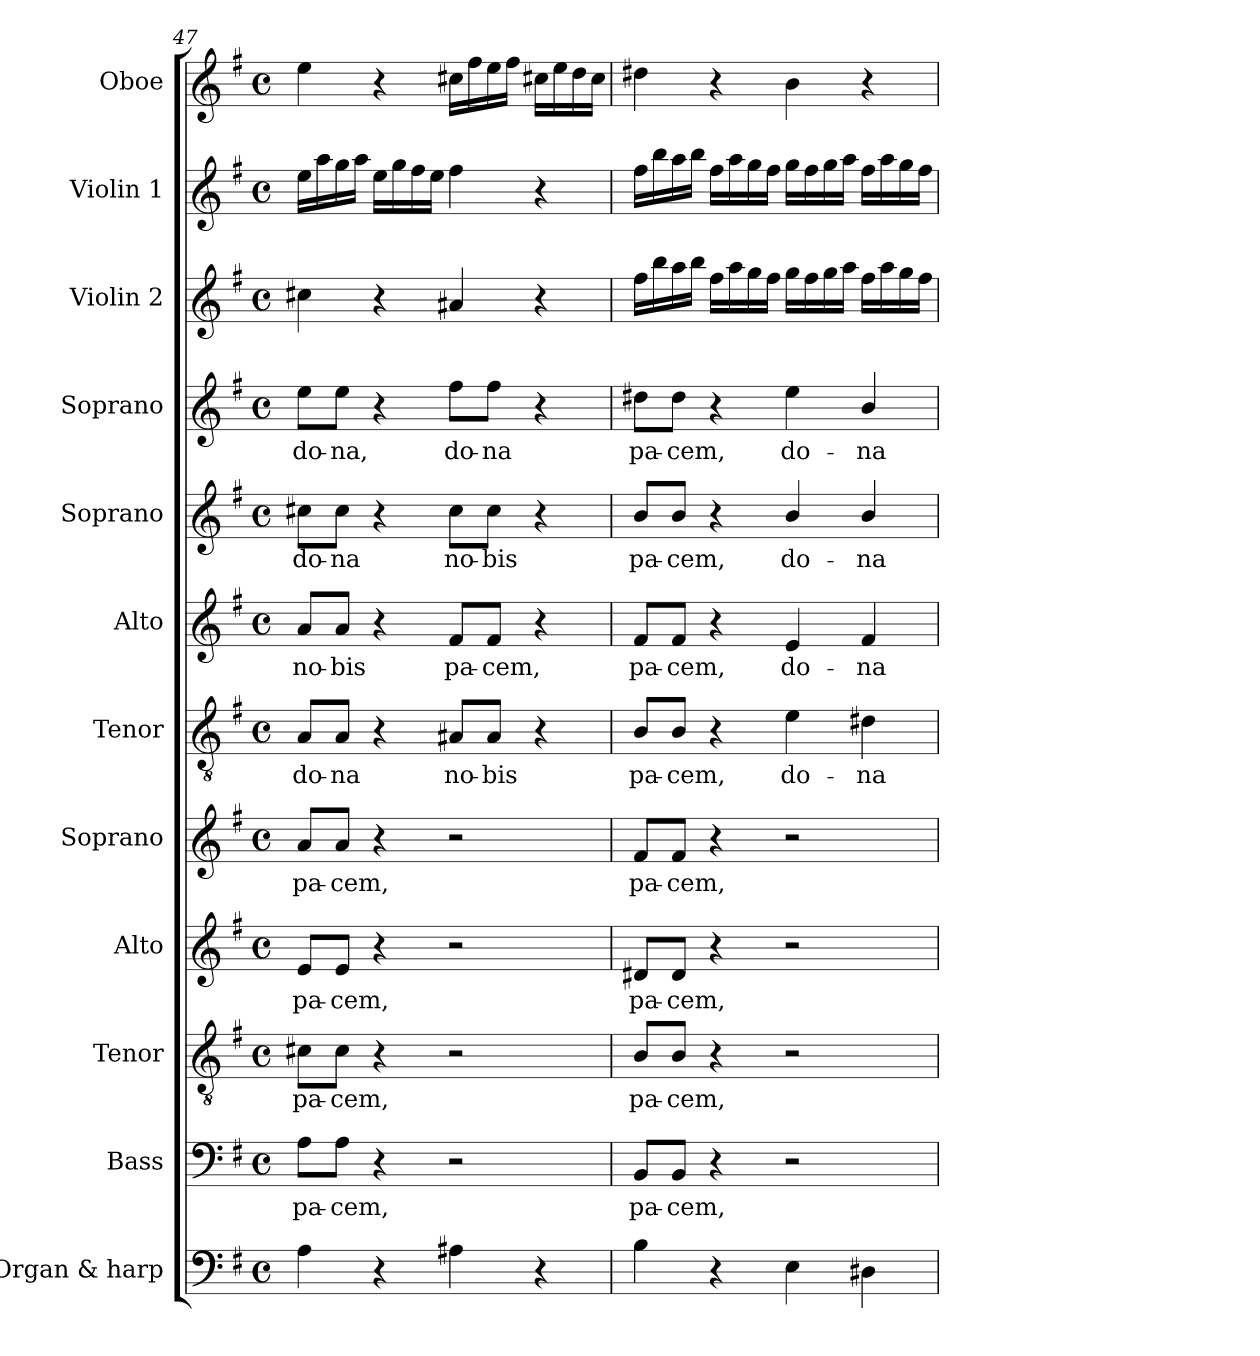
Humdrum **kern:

**kern	**kern	**text	**kern	**text	**kern	**text	**kern	**text	**kern	**text	**kern	**text	**kern	**text	**kern	**text	**kern	**kern	**kern
*part12	*part11	*part11	*part10	*part10	*part9	*part9	*part8	*part8	*part7	*part7	*part6	*part6	*part5	*part5	*part4	*part4	*part3	*part2	*part1
*staff12	*staff11	*staff11	*staff10	*staff10	*staff9	*staff9	*staff8	*staff8	*staff7	*staff7	*staff6	*staff6	*staff5	*staff5	*staff4	*staff4	*staff3	*staff2	*staff1
*I"Organ & harp	*I"Bass	*	*I"Tenor	*	*I"Alto	*	*I"Soprano	*	*I"Tenor	*	*I"Alto	*	*I"Soprano	*	*I"Soprano	*	*I"Violin 2	*I"Violin 1	*I"Oboe
*I'Org. & H.	*I'B.	*	*I'T.	*	*I'A.	*	*I'S.	*	*I'T.	*	*I'A.	*	*I'S.	*	*I'S.	*	*I'Vln. 2	*I'Vln. 1	*I'Ob.
!!LO:PB:g=z
*clefF4	*clefF4	*	*clefGv2	*	*clefG2	*	*clefG2	*	*clefGv2	*	*clefG2	*	*clefG2	*	*clefG2	*	*clefG2	*clefG2	*clefG2
*	*	*	*ITrd7c12	*	*	*	*	*	*ITrd7c12	*	*	*	*	*	*	*	*	*	*
*k[f#]	*k[f#]	*	*k[f#]	*	*k[f#]	*	*k[f#]	*	*k[f#]	*	*k[f#]	*	*k[f#]	*	*k[f#]	*	*k[f#]	*k[f#]	*k[f#]
*G:	*G:	*	*G:	*	*G:	*	*G:	*	*G:	*	*G:	*	*G:	*	*G:	*	*G:	*G:	*G:
*M4/4	*M4/4	*	*M4/4	*	*M4/4	*	*M4/4	*	*M4/4	*	*M4/4	*	*M4/4	*	*M4/4	*	*M4/4	*M4/4	*M4/4
*met(c)	*met(c)	*	*met(c)	*	*met(c)	*	*met(c)	*	*met(c)	*	*met(c)	*	*met(c)	*	*met(c)	*	*met(c)	*met(c)	*met(c)
=47	=47	=47	=47	=47	=47	=47	=47	=47	=47	=47	=47	=47	=47	=47	=47	=47	=47	=47	=47
!	!	!LO:LY:b:color=#000000	!	!	!	!	!	!	!	!	!	!	!	!	!	!	!	!	!
!	!	!	!	!LO:LY:b:color=#000000	!	!	!	!	!	!	!	!	!	!	!	!	!	!	!
!	!	!	!	!	!	!LO:LY:b:color=#000000	!	!	!	!	!	!	!	!	!	!	!	!	!
!	!	!	!	!	!	!	!	!LO:LY:b:color=#000000	!	!	!	!	!	!	!	!	!	!	!
!	!	!	!	!	!	!	!	!	!	!LO:LY:b:color=#000000	!	!	!	!	!	!	!	!	!
!	!	!	!	!	!	!	!	!	!	!	!	!LO:LY:b:color=#000000	!	!	!	!	!	!	!
!	!	!	!	!	!	!	!	!	!	!	!	!	!	!LO:LY:b:color=#000000	!	!	!	!	!
!	!	!	!	!	!	!	!	!	!	!	!	!	!	!	!	!LO:LY:b:color=#000000	!	!	!
4Ai\	8Ai\L	pa-	8C#Xi\L	pa-	8ei/L	pa-	8ai/L	pa-	8AAi/L	do-	8ai/L	no-	8cc#Xi\L	do-	8eei\L	do-	4cc#Xi\	16eei\LL	4eei\
.	.	.	.	.	.	.	.	.	.	.	.	.	.	.	.	.	.	16aai\	.
!	!	!LO:LY:b:color=#000000	!	!	!	!	!	!	!	!	!	!	!	!	!	!	!	!	!
!	!	!	!	!LO:LY:b:color=#000000	!	!	!	!	!	!	!	!	!	!	!	!	!	!	!
!	!	!	!	!	!	!LO:LY:b:color=#000000	!	!	!	!	!	!	!	!	!	!	!	!	!
!	!	!	!	!	!	!	!	!LO:LY:b:color=#000000	!	!	!	!	!	!	!	!	!	!	!
!	!	!	!	!	!	!	!	!	!	!LO:LY:b:color=#000000	!	!	!	!	!	!	!	!	!
!	!	!	!	!	!	!	!	!	!	!	!	!LO:LY:b:color=#000000	!	!	!	!	!	!	!
!	!	!	!	!	!	!	!	!	!	!	!	!	!	!LO:LY:b:color=#000000	!	!	!	!	!
!	!	!	!	!	!	!	!	!	!	!	!	!	!	!	!	!LO:LY:b:color=#000000	!	!	!
.	8Ai\J	-cem,	8C#i\J	-cem,	8ei/J	-cem,	8ai/J	-cem,	8AAi/J	-na	8ai/J	-bis	8cc#i\J	-na	8eei\J	-na,	.	16ggi\	.
.	.	.	.	.	.	.	.	.	.	.	.	.	.	.	.	.	.	16aai\JJ	.
4r	4r	.	4r	.	4r	.	4r	.	4r	.	4r	.	4r	.	4r	.	4r	16eei\LL	4r
.	.	.	.	.	.	.	.	.	.	.	.	.	.	.	.	.	.	16ggi\	.
.	.	.	.	.	.	.	.	.	.	.	.	.	.	.	.	.	.	16ff#i\	.
.	.	.	.	.	.	.	.	.	.	.	.	.	.	.	.	.	.	16eei\JJ	.
!	!	!	!	!	!	!	!	!	!	!LO:LY:b:color=#000000	!	!	!	!	!	!	!	!	!
!	!	!	!	!	!	!	!	!	!	!	!	!LO:LY:b:color=#000000	!	!	!	!	!	!	!
!	!	!	!	!	!	!	!	!	!	!	!	!	!	!LO:LY:b:color=#000000	!	!	!	!	!
!	!	!	!	!	!	!	!	!	!	!	!	!	!	!	!	!LO:LY:b:color=#000000	!	!	!
4A#Xi\	2r	.	2r	.	2r	.	2r	.	8AA#Xi/L	no-	8f#i/L	pa-	8cc#i\L	no-	8ff#i\L	do-	4a#Xi/	4ff#i\	16cc#Xi\LL
.	.	.	.	.	.	.	.	.	.	.	.	.	.	.	.	.	.	.	16ff#i\
!	!	!	!	!	!	!	!	!	!	!LO:LY:b:color=#000000	!	!	!	!	!	!	!	!	!
!	!	!	!	!	!	!	!	!	!	!	!	!LO:LY:b:color=#000000	!	!	!	!	!	!	!
!	!	!	!	!	!	!	!	!	!	!	!	!	!	!LO:LY:b:color=#000000	!	!	!	!	!
!	!	!	!	!	!	!	!	!	!	!	!	!	!	!	!	!LO:LY:b:color=#000000	!	!	!
.	.	.	.	.	.	.	.	.	8AA#i/J	-bis	8f#i/J	-cem,	8cc#i\J	-bis	8ff#i\J	-na	.	.	16eei\
.	.	.	.	.	.	.	.	.	.	.	.	.	.	.	.	.	.	.	16ff#i\JJ
4r	.	.	.	.	.	.	.	.	4r	.	4r	.	4r	.	4r	.	4r	4r	16cc#Xi\LL
.	.	.	.	.	.	.	.	.	.	.	.	.	.	.	.	.	.	.	16eei\
.	.	.	.	.	.	.	.	.	.	.	.	.	.	.	.	.	.	.	16ddi\
.	.	.	.	.	.	.	.	.	.	.	.	.	.	.	.	.	.	.	16cc#i\JJ
=48	=48	=48	=48	=48	=48	=48	=48	=48	=48	=48	=48	=48	=48	=48	=48	=48	=48	=48	=48
!	!	!LO:LY:b:color=#000000	!	!	!	!	!	!	!	!	!	!	!	!	!	!	!	!	!
!	!	!	!	!LO:LY:b:color=#000000	!	!	!	!	!	!	!	!	!	!	!	!	!	!	!
!	!	!	!	!	!	!LO:LY:b:color=#000000	!	!	!	!	!	!	!	!	!	!	!	!	!
!	!	!	!	!	!	!	!	!LO:LY:b:color=#000000	!	!	!	!	!	!	!	!	!	!	!
!	!	!	!	!	!	!	!	!	!	!LO:LY:b:color=#000000	!	!	!	!	!	!	!	!	!
!	!	!	!	!	!	!	!	!	!	!	!	!LO:LY:b:color=#000000	!	!	!	!	!	!	!
!	!	!	!	!	!	!	!	!	!	!	!	!	!	!LO:LY:b:color=#000000	!	!	!	!	!
!	!	!	!	!	!	!	!	!	!	!	!	!	!	!	!	!LO:LY:b:color=#000000	!	!	!
4Bi\	8BBi/L	pa-	8BBi/L	pa-	8d#Xi/L	pa-	8f#i/L	pa-	8BBi/L	pa-	8f#i/L	pa-	8bi/L	pa-	8dd#Xi\L	pa-	16ff#i\LL	16ff#i\LL	4dd#Xi\
.	.	.	.	.	.	.	.	.	.	.	.	.	.	.	.	.	16bbi\	16bbi\	.
!	!	!LO:LY:b:color=#000000	!	!	!	!	!	!	!	!	!	!	!	!	!	!	!	!	!
!	!	!	!	!LO:LY:b:color=#000000	!	!	!	!	!	!	!	!	!	!	!	!	!	!	!
!	!	!	!	!	!	!LO:LY:b:color=#000000	!	!	!	!	!	!	!	!	!	!	!	!	!
!	!	!	!	!	!	!	!	!LO:LY:b:color=#000000	!	!	!	!	!	!	!	!	!	!	!
!	!	!	!	!	!	!	!	!	!	!LO:LY:b:color=#000000	!	!	!	!	!	!	!	!	!
!	!	!	!	!	!	!	!	!	!	!	!	!LO:LY:b:color=#000000	!	!	!	!	!	!	!
!	!	!	!	!	!	!	!	!	!	!	!	!	!	!LO:LY:b:color=#000000	!	!	!	!	!
!	!	!	!	!	!	!	!	!	!	!	!	!	!	!	!	!LO:LY:b:color=#000000	!	!	!
.	8BBi/J	-cem,	8BBi/J	-cem,	8d#i/J	-cem,	8f#i/J	-cem,	8BBi/J	-cem,	8f#i/J	-cem,	8bi/J	-cem,	8dd#i\J	-cem,	16aai\	16aai\	.
.	.	.	.	.	.	.	.	.	.	.	.	.	.	.	.	.	16bbi\JJ	16bbi\JJ	.
4r	4r	.	4r	.	4r	.	4r	.	4r	.	4r	.	4r	.	4r	.	16ff#i\LL	16ff#i\LL	4r
.	.	.	.	.	.	.	.	.	.	.	.	.	.	.	.	.	16aai\	16aai\	.
.	.	.	.	.	.	.	.	.	.	.	.	.	.	.	.	.	16ggi\	16ggi\	.
.	.	.	.	.	.	.	.	.	.	.	.	.	.	.	.	.	16ff#i\JJ	16ff#i\JJ	.
!	!	!	!	!	!	!	!	!	!	!LO:LY:b:color=#000000	!	!	!	!	!	!	!	!	!
!	!	!	!	!	!	!	!	!	!	!	!	!LO:LY:b:color=#000000	!	!	!	!	!	!	!
!	!	!	!	!	!	!	!	!	!	!	!	!	!	!LO:LY:b:color=#000000	!	!	!	!	!
!	!	!	!	!	!	!	!	!	!	!	!	!	!	!	!	!LO:LY:b:color=#000000	!	!	!
4Ei\	2r	.	2r	.	2r	.	2r	.	4Ei\	do-	4ei/	do-	4bi/	do-	4eei\	do-	16ggi\LL	16ggi\LL	4bi\
.	.	.	.	.	.	.	.	.	.	.	.	.	.	.	.	.	16ff#i\	16ff#i\	.
.	.	.	.	.	.	.	.	.	.	.	.	.	.	.	.	.	16ggi\	16ggi\	.
.	.	.	.	.	.	.	.	.	.	.	.	.	.	.	.	.	16aai\JJ	16aai\JJ	.
!	!	!	!	!	!	!	!	!	!	!LO:LY:b:color=#000000	!	!	!	!	!	!	!	!	!
!	!	!	!	!	!	!	!	!	!	!	!	!LO:LY:b:color=#000000	!	!	!	!	!	!	!
!	!	!	!	!	!	!	!	!	!	!	!	!	!	!LO:LY:b:color=#000000	!	!	!	!	!
!	!	!	!	!	!	!	!	!	!	!	!	!	!	!	!	!LO:LY:b:color=#000000	!	!	!
4D#Xi\	.	.	.	.	.	.	.	.	4D#Xi\	-na	4f#i/	-na	4bi/	-na	4bi/	-na	16ff#i\LL	16ff#i\LL	4r
.	.	.	.	.	.	.	.	.	.	.	.	.	.	.	.	.	16aai\	16aai\	.
.	.	.	.	.	.	.	.	.	.	.	.	.	.	.	.	.	16ggi\	16ggi\	.
.	.	.	.	.	.	.	.	.	.	.	.	.	.	.	.	.	16ff#i\JJ	16ff#i\JJ	.
=	=	=	=	=	=	=	=	=	=	=	=	=	=	=	=	=	=	=	=
*-	*-	*-	*-	*-	*-	*-	*-	*-	*-	*-	*-	*-	*-	*-	*-	*-	*-	*-	*-
